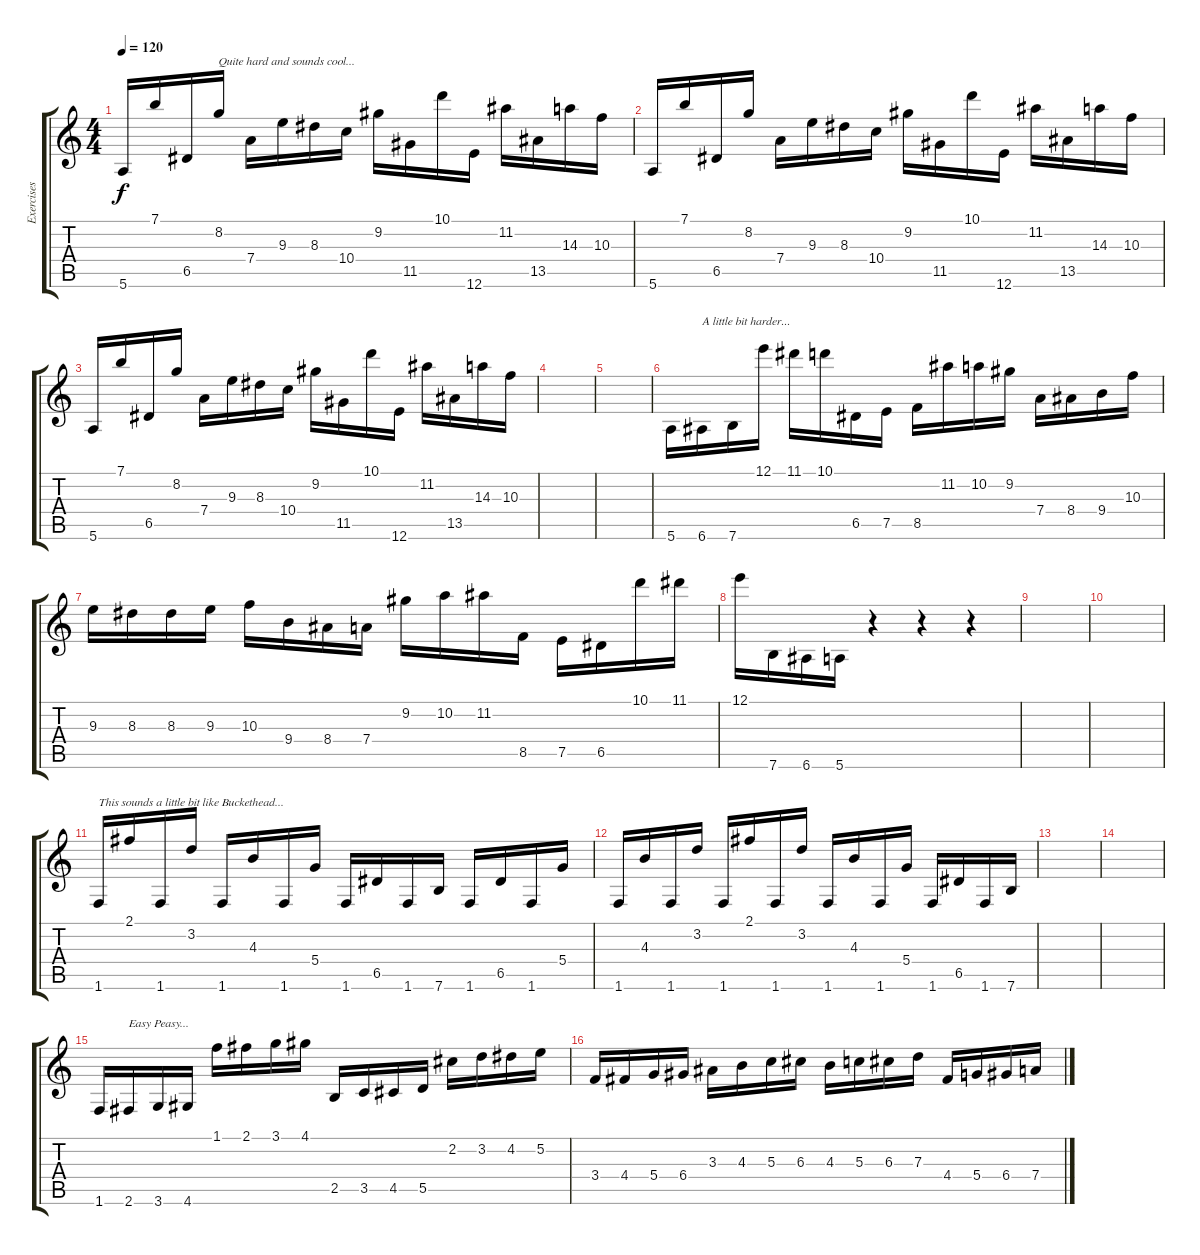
\track ("Exercises" "Exercises") {instrument acousticguitarnylon}
\staff {score tabs}
\tuning (E4 B3 G3 D3 A2 E2) {hide}
\ts (4 4)
\tempo 120
\clef g2
\ks c
5.6.16{dy f instrument acousticguitarnylon} 7.1.16 6.5.16 8.2.16{txt "Quite hard and sounds cool..."} 7.4.16 9.3.16 8.3.16 10.4.16 9.2.16 11.5.16 10.1.16 12.6.16 11.2.16 13.5.16 14.3.16 10.3.16 |
5.6.16 7.1.16 6.5.16 8.2.16 7.4.16 9.3.16 8.3.16 10.4.16 9.2.16 11.5.16 10.1.16 12.6.16 11.2.16 13.5.16 14.3.16 10.3.16 |
5.6.16 7.1.16 6.5.16 8.2.16 7.4.16 9.3.16 8.3.16 10.4.16 9.2.16 11.5.16 10.1.16 12.6.16 11.2.16 13.5.16 14.3.16 10.3.16 |
|
|
5.6.16 6.6.16{txt "A little bit harder..."} 7.6.16 12.1.16 11.1.16 10.1.16 6.5.16 7.5.16 8.5.16 11.2.16 10.2.16 9.2.16 7.4.16 8.4.16 9.4.16 10.3.16 |
9.3.16 8.3.16 8.3.16 9.3.16 10.3.16 9.4.16 8.4.16 7.4.16 9.2.16 10.2.16 11.2.16 8.5.16 7.5.16 6.5.16 10.1.16 11.1.16 |
12.1.16 7.6.16 6.6.16 5.6.16 r.4 r.4 r.4 |
|
|
1.6.16{txt "This sounds a little bit like Buckethead..."} 2.1.16 1.6.16 3.2.16 1.6.16 4.3.16 1.6.16 5.4.16 1.6.16 6.5.16 1.6.16 7.6.16 1.6.16 6.5.16 1.6.16 5.4.16 |
1.6.16 4.3.16 1.6.16 3.2.16 1.6.16 2.1.16 1.6.16 3.2.16 1.6.16 4.3.16 1.6.16 5.4.16 1.6.16 6.5.16 1.6.16 7.6.16 |
|
|
1.6.16 2.6.16{txt "Easy Peasy..."} 3.6.16 4.6.16 1.1.16 2.1.16 3.1.16 4.1.16 2.5.16 3.5.16 4.5.16 5.5.16 2.2.16 3.2.16 4.2.16 5.2.16 |
3.4.16 4.4.16 5.4.16 6.4.16 3.3.16 4.3.16 5.3.16 6.3.16 4.3.16 5.3.16 6.3.16 7.3.16 4.4.16 5.4.16 6.4.16 7.4.16
